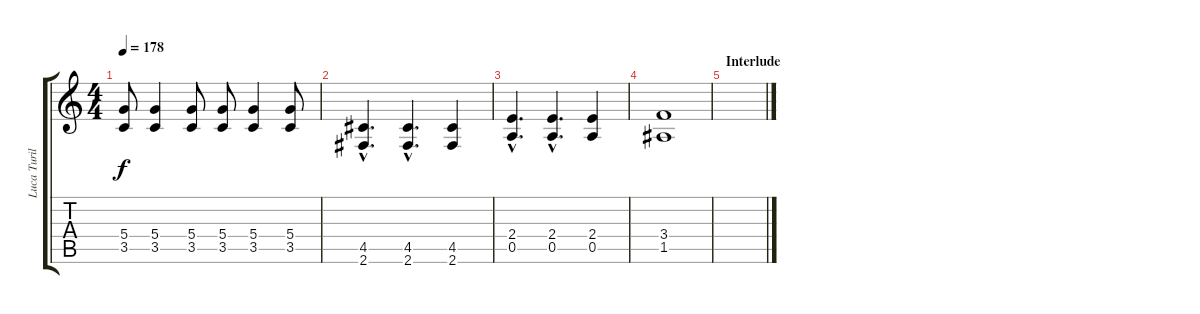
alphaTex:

\track ("Luca Turilli - Rhytm" "Luca Turil") {instrument distortionguitar}
\staff {score tabs}
\tuning (E4 B3 G3 D3 A2 E2) {hide}
\ts (4 4)
\tempo 178
\clef g2
\ks c
(5.4 3.5).8{dy f} (5.4 3.5).4 (5.4 3.5).8 (5.4 3.5).8 (5.4 3.5).4 (5.4 3.5).8 |
(4.5{hac} 2.6{hac}).4{d} (4.5{hac} 2.6{hac}).4{d} (4.5 2.6).4 |
(2.4{hac} 0.5{hac}).4{d} (2.4{hac} 0.5{hac}).4{d} (2.4 0.5).4 |
(3.4 1.5).1 |
\section ("" "Interlude")
